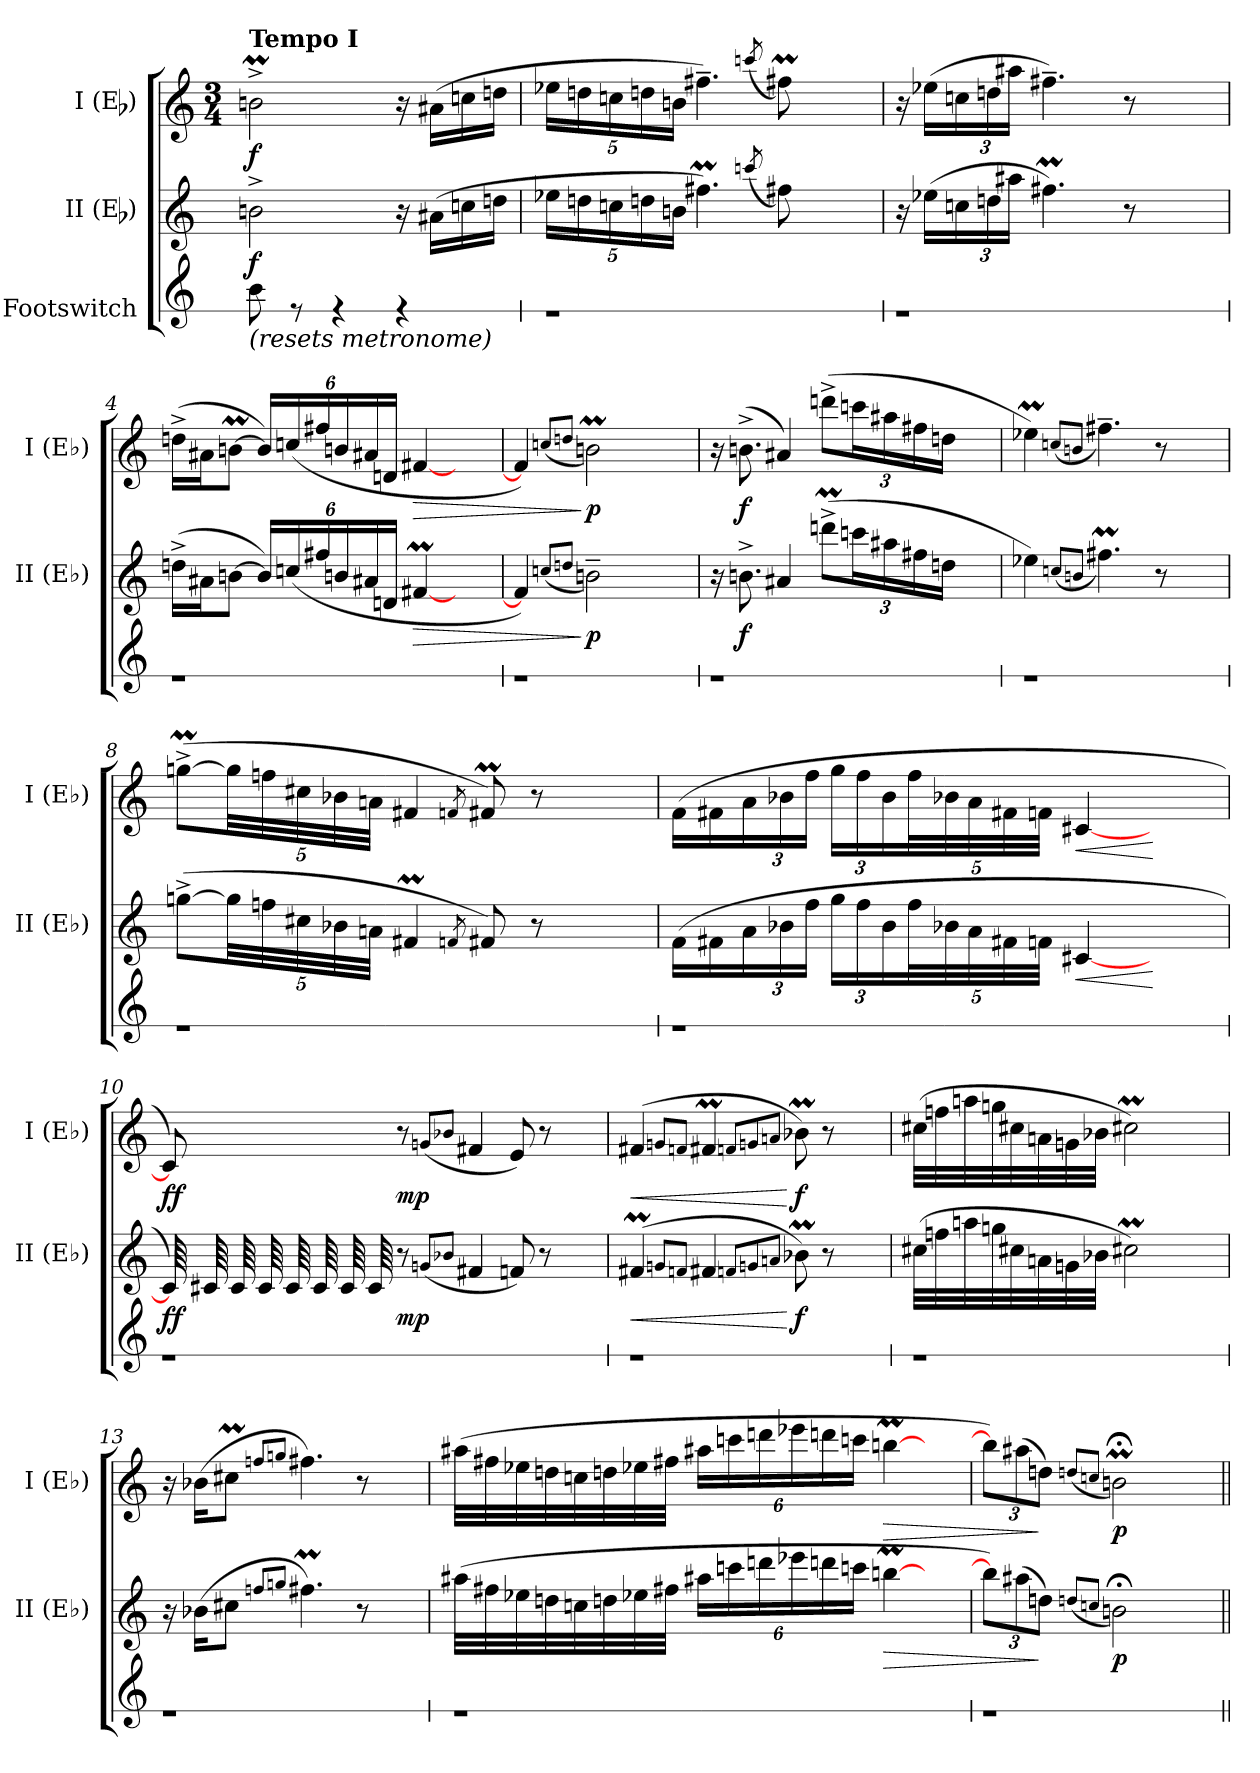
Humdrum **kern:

**kern	**kern	**dynam	**kern	**dynam
*part3	*part2	*part2	*part1	*part1
*staff3	*staff2	*staff2	*staff1	*staff1
*I"Footswitch	*I"II (Eb)	*	*I"I (Eb)	*
*	*I'II (Eb)	*	*I'I (Eb)	*
*stria1	*	*	*	*
*	*clefG2	*	*clefG2	*
*	*ITrd5c9	*	*ITrd5c9	*
*k[]	*k[b-e-a-]	*	*k[b-e-a-]	*
*	*	*	*M3/4	*
*MM90	*MM90	*	*MM90	*
=1	=1	=1	=1	=1
!	!	!	!LO:TX:a:B:t=Tempo I	!
!LO:TX:b:i:t=(resets metronome)	!	!	!	!
!LO:N:head=solid	!	!LO:DY:b	!	!LO:DY:b
8b\	2dn^>\	f	2dnm^>\	f
8r	.	.	.	.
4r	.	.	.	.
4r	16r	.	16r	.
.	(>16c#X\LL	.	(>16c#X\LL	.
.	16e-X\	.	16e-X\	.
.	16fn\JJ	.	16fn\JJ	.
=2	=2	=2	=2	=2
*	*Xbrackettup	*	*Xbrackettup	*
1r	20g-X\LL	.	20g-X\LL	.
.	20fn\	.	20fn\	.
.	20e-X\	.	20e-X\	.
.	20fn\	.	20fn\	.
.	20dn\JJ	.	20dn\JJ	.
.	4.anm\)	.	4.an~>\)	.
.	(<8qee-X/	.	(<8qee-X/	.
.	8an\)	.	8anm\)	.
.	4ryy	.	4ryy	.
=3	=3	=3	=3	=3
1r	16r	.	16r	.
.	(>16g-X\LL	.	(>16g-X\LL	.
.	24e-X\	.	24e-X\	.
.	24fn\	.	24fn\	.
.	24cc#X\JJ	.	24cc#X\JJ	.
.	4.anm\)	.	4.an~>\)	.
.	8r	.	8r	.
.	4ryy	.	4ryy	.
=4	=4	=4	=4	=4
1r	(>16fn^>\LL	.	(>16fn^>\LL	.
.	16c#X\J	.	16c#X\J	.
.	[8dn\J	.	[8dnm\J	.
.	24d/LL])	.	24d/LL])	.
.	(<24e-X/	.	(<24e-X/	.
.	24an/	.	24an/	.
.	24dn/	.	24dn/	.
.	24c#X/	.	24c#X/	.
.	24Fn/JJ	.	24Fn/JJ	.
!	!	!LO:HP:b	!	!LO:HP:b
.	[4Anm/	>	[4An/	>
.	4ryy	.	4ryy	.
=5	=5	=5	=5	=5
1r	4A/])	.	4A/])	.
.	(<8qe-X/L	.	(<8qe-X/L	.
.	8qfn/J	.	8qfn/J	.
!	!	!LO:DY:n=1:b	!	!LO:DY:n=1:b
.	2dn~>\)	] p	2dnm\)	] p
.	4ryy	.	4ryy	.
!!LO:LB:g=z
=6	=6	=6	=6	=6
1r	16r	.	16r	.
!	!	!LO:DY:b	!	!LO:DY:b
.	8.dn^>\	f	(>8.dn^>\	f
.	4c#X/	.	4c#X/)	.
.	(>12ffnM^>\L	.	(>12ffn^>\L	.
.	24ee-X\L	.	24ee-X\L	.
.	24cc#X\	.	24cc#X\	.
.	24an\	.	24an\	.
.	24fn\JJ	.	24fn\JJ	.
.	4ryy	.	4ryy	.
=7	=7	=7	=7	=7
1r	4g-X\)	.	4g-XM\)	.
.	(<8qe-X/L	.	(<8qe-X/L	.
.	8qdn/J	.	8qdn/J	.
.	4.anm\)	.	4.an~>\)	.
.	8r	.	8r	.
.	4ryy	.	4ryy	.
=8	=8	=8	=8	=8
1r	(>[8b-X^>\L	.	(>[8b-XM^>\L	.
.	40b-\LL]	.	40b-\LL]	.
.	40a-X\	.	40a-X\	.
.	40en\	.	40en\	.
.	40d-X\	.	40d-X\	.
.	40cn\JJJ	.	40cn\JJJ	.
.	4Anm/	.	4An/	.
.	8qA-X/	.	8qA-X/	.
.	8An/)	.	8Anm/)	.
.	8r	.	8r	.
.	4ryy	.	4ryy	.
=9	=9	=9	=9	=9
1r	(>16A-\LL	.	(>16A-\LL	.
.	16An\	.	16An\	.
.	24c\	.	24c\	.
.	24d-X\	.	24d-X\	.
.	24a-\JJ	.	24a-\JJ	.
.	24b-\LL	.	24b-\LL	.
.	24a-\	.	24a-\	.
.	24d-\	.	24d-\	.
.	40a-\L	.	40a-\L	.
.	40d-X\	.	40d-X\	.
.	40c\	.	40c\	.
.	40An\	.	40An\	.
.	40A-X\JJJ	.	40A-X\JJJ	.
!	!	!LO:HP:b	!	!LO:HP:b
.	[4En/	<	[4En/	<
.	4ryy	[	4ryy	[
=10	=10	=10	=10	=10
!	!	!LO:DY:b	!	!LO:DY:b
*	*tremolo	*	*	*
1r	64E/])	ff	8E/])	ff
.	64E/)	.	.	.
.	64E/)	.	.	.
.	64E/)	.	.	.
.	64E/)	.	.	.
.	64E/)	.	.	.
.	64E/)	.	.	.
.	64E/)	.	.	.
*	*Xtremolo	*	*	*
!	!	!LO:DY:b	!	!LO:DY:b
.	8r	mp	8r	mp
.	(<8qB-X/L	.	(<8qB-X/L	.
.	8qd-X/J	.	8qd-X/J	.
.	4An/	.	4An/	.
.	8A-X/)	.	8G/)	.
.	8r	.	8r	.
.	4ryy	.	4ryy	.
!!LO:LB:g=z
=11	=11	=11	=11	=11
!	!	!LO:HP:b	!	!LO:HP:b
1r	(>4Anm/	<	(4An/	<
.	8qB-X/L	.	8qB-X/L	.
.	8qA-X/J	.	8qA-X/J	.
.	4An/	.	4Anm/	.
.	8qA-X/L	.	8qA-X/L	.
.	8qB-X/	.	8qB-X/	.
.	8qcn/J	.	8qcn/J	.
!	!	!LO:DY:n=1:b	!	!LO:DY:n=1:b
.	8d-XM\)	[ f	8d-XM\)	[ f
.	8r	.	8r	.
.	4ryy	.	4ryy	.
=12	=12	=12	=12	=12
1r	(>32en\LLL	.	(>32en\LLL	.
.	32a-X\	.	32a-X\	.
.	32ccn\	.	32ccn\	.
.	32b-X\	.	32b-X\	.
.	32en\	.	32en\	.
.	32cn\	.	32cn\	.
.	32B-X\	.	32B-X\	.
.	32d-X\JJJ	.	32d-X\JJJ	.
.	2enm\)	.	2enm\)	.
.	4ryy	.	4ryy	.
=13	=13	=13	=13	=13
1r	16r	.	16r	.
.	(>16d-X\KL	.	(>16d-X\KL	.
.	8en\J	.	8enm\J	.
.	8qa-X/L	.	8qa-X/L	.
.	8qb-X/J	.	8qb-X/J	.
.	4.anm\)	.	4.an\)	.
.	8rt	.	8r	.
.	4ryy	.	4ryy	.
=14	=14	=14	=14	=14
1r	(>32cc#X\LLL	.	(>32cc#X\LLL	.
.	32an\	.	32an\	.
.	32g-X\	.	32g-X\	.
.	32fn\	.	32fn\	.
.	32e-X\	.	32e-X\	.
.	32fn\	.	32fn\	.
.	32g-X\	.	32g-X\	.
.	32an\JJJ	.	32an\JJJ	.
.	24cc#X\LL	.	24cc#X\LL	.
.	24ee-X\	.	24ee-X\	.
.	24ffn\	.	24ffn\	.
.	24gg-X\	.	24gg-X\	.
.	24ffn\	.	24ffn\	.
.	24ee-X\JJ	.	24ee-X\JJ	.
!	!	!LO:HP:b	!	!LO:HP:b
.	[4ddnm\	>	[4ddnm\	>
.	4ryy	.	4ryy	.
=15	=15	=15	=15	=15
1r	12dd\L])	.	12dd\L])	.
.	(>12cc#X\	.	(>12cc#X\	.
.	12fn\J)	]	12fn\J)	]
.	(<8qfn/L	.	(<8qfn/L	.
.	8qe-X/J	.	8qe-X/J	.
!	!	!LO:DY:b	!	!LO:DY:b
.	2dn;<\)	p	2dn;<m\)	p
.	4ryy	.	4ryy	.
=||	=||	=||	=||	=||
*-	*-	*-	*-	*-
